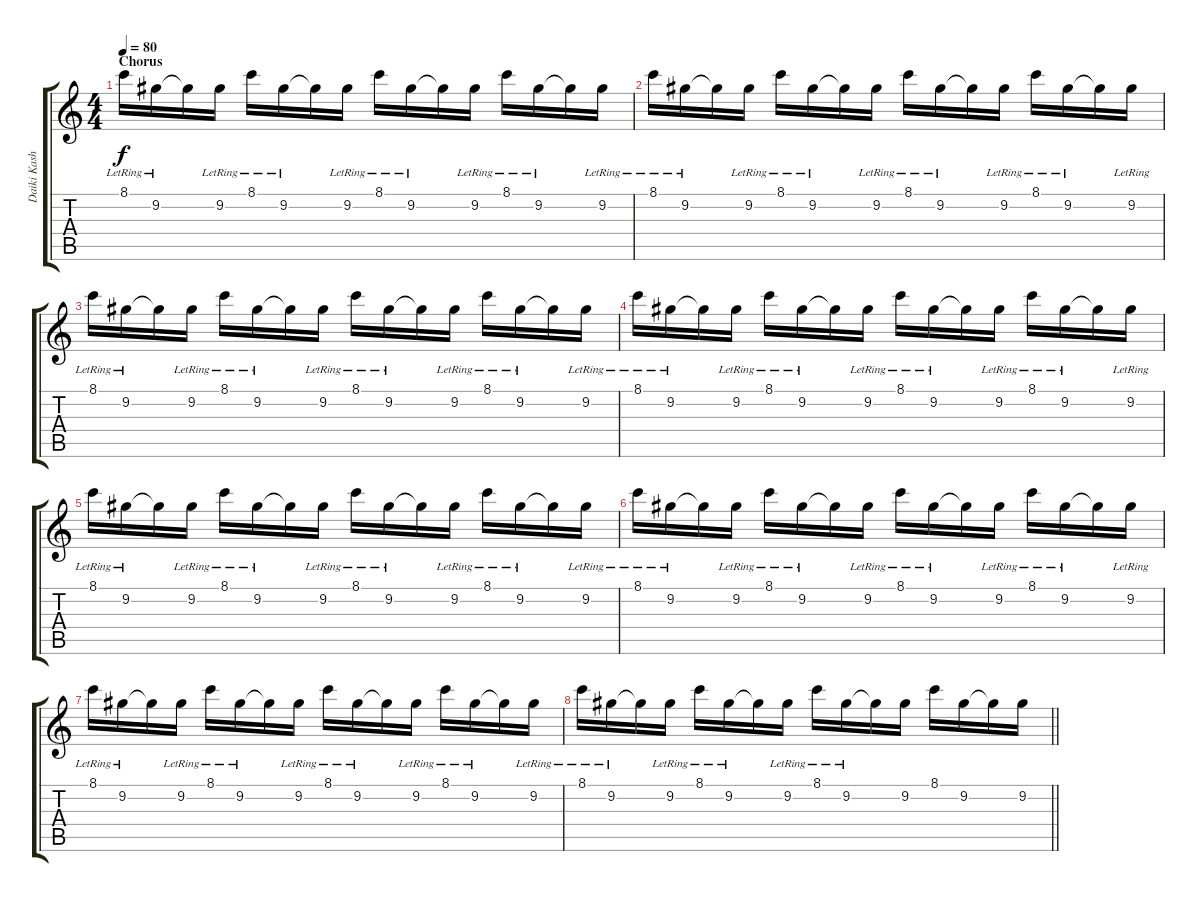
\track ("Daiki Kasho (Guitar 3)" "Daiki Kash") {instrument overdrivenguitar}
\staff {score tabs}
\tuning (E4 B3 G3 D3 A2 D2) {hide}
\ts (4 4)
\section ("" "Chorus")
\tempo 80
\clef g2
\ks c
8.1{lr}.16{dy f volume 9 instrument overdrivenguitar} 9.2{lr}.16 9.2{t}.16 9.2{lr}.16 8.1{lr}.16 9.2{lr}.16 9.2{t}.16 9.2{lr}.16 8.1{lr}.16 9.2{lr}.16 9.2{t}.16 9.2{lr}.16 8.1{lr}.16 9.2{lr}.16 9.2{t}.16 9.2{lr}.16 |
8.1{lr}.16 9.2{lr}.16 9.2{t}.16 9.2{lr}.16 8.1{lr}.16 9.2{lr}.16 9.2{t}.16 9.2{lr}.16 8.1{lr}.16 9.2{lr}.16 9.2{t}.16 9.2{lr}.16 8.1{lr}.16 9.2{lr}.16 9.2{t}.16 9.2{lr}.16 |
8.1{lr}.16 9.2{lr}.16 9.2{t}.16 9.2{lr}.16 8.1{lr}.16 9.2{lr}.16 9.2{t}.16 9.2{lr}.16 8.1{lr}.16 9.2{lr}.16 9.2{t}.16 9.2{lr}.16 8.1{lr}.16 9.2{lr}.16 9.2{t}.16 9.2{lr}.16 |
8.1{lr}.16 9.2{lr}.16 9.2{t}.16 9.2{lr}.16 8.1{lr}.16 9.2{lr}.16 9.2{t}.16 9.2{lr}.16 8.1{lr}.16 9.2{lr}.16 9.2{t}.16 9.2{lr}.16 8.1{lr}.16 9.2{lr}.16 9.2{t}.16 9.2{lr}.16 |
8.1{lr}.16{volume 9 instrument overdrivenguitar} 9.2{lr}.16 9.2{t}.16 9.2{lr}.16 8.1{lr}.16 9.2{lr}.16 9.2{t}.16 9.2{lr}.16 8.1{lr}.16 9.2{lr}.16 9.2{t}.16 9.2{lr}.16 8.1{lr}.16 9.2{lr}.16 9.2{t}.16 9.2{lr}.16 |
8.1{lr}.16 9.2{lr}.16 9.2{t}.16 9.2{lr}.16 8.1{lr}.16 9.2{lr}.16 9.2{t}.16 9.2{lr}.16 8.1{lr}.16 9.2{lr}.16 9.2{t}.16 9.2{lr}.16 8.1{lr}.16 9.2{lr}.16 9.2{t}.16 9.2{lr}.16 |
8.1{lr}.16 9.2{lr}.16 9.2{t}.16 9.2{lr}.16 8.1{lr}.16 9.2{lr}.16 9.2{t}.16 9.2{lr}.16 8.1{lr}.16 9.2{lr}.16 9.2{t}.16 9.2{lr}.16 8.1{lr}.16 9.2{lr}.16 9.2{t}.16 9.2{lr}.16 |
\barLineRight lightlight
8.1{lr}.16 9.2{lr}.16 9.2{t}.16 9.2{lr}.16 8.1{lr}.16 9.2{lr}.16 9.2{t}.16 9.2{lr}.16 8.1{lr}.16 9.2{lr}.16 9.2{t}.16 9.2.16 8.1.16 9.2.16 9.2{t}.16 9.2.16
